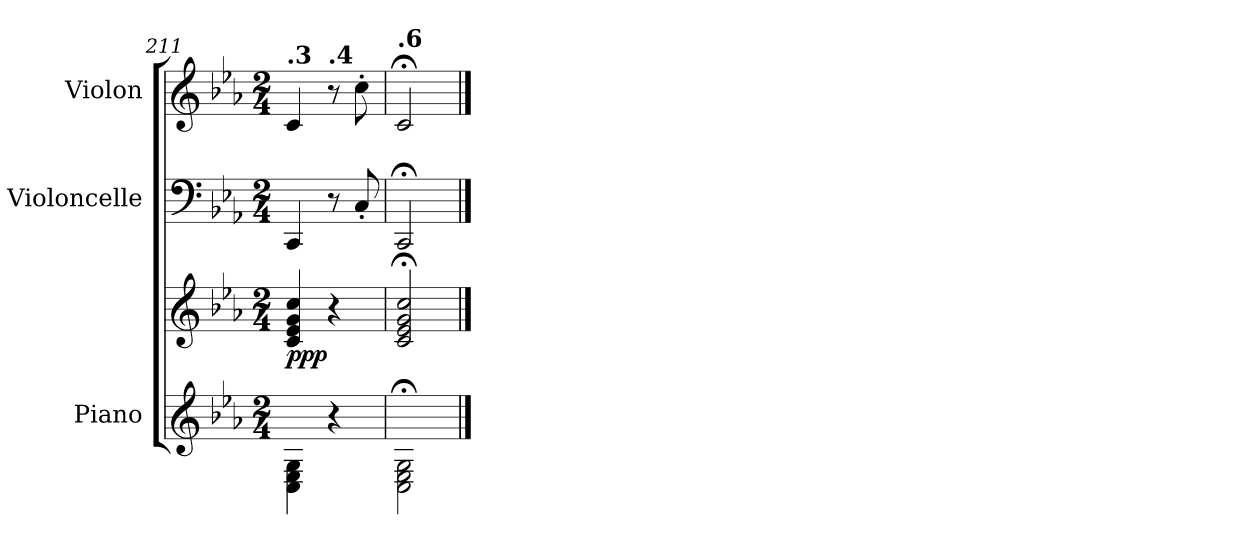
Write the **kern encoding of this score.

**kern	**kern	**dynam	**kern	**kern
*part3	*part3	*part3	*part2	*part1
*staff4	*staff3	*staff3/4	*staff2	*staff1
*I"Piano	*	*	*I"Violoncelle	*I"Violon
*I'Pno	*	*	*I'Vc	*I'Vln
*clefG2	*clefG2	*	*clefF4	*clefG2
*k[b-e-a-]	*k[b-e-a-]	*	*k[b-e-a-]	*k[b-e-a-]
*M2/4	*M2/4	*	*M2/4	*M2/4
*MM31	*MM31	*	*MM31	*MM31
=211	=211	=211	=211	=211
!	!	!	!	!LO:TX:a:B:t=.3
!	!	!LO:DY:b	!	!
4C\ 4E-\ 4G\	4c/ 4e-/ 4g/ 4cc/	ppp	4CC/	4c/
*	*	*	*	*MM30
!	!	!	!	!LO:TX:a:B:t=.4
4r	4r	.	8r	8r
*	*	*	*	*MM30
.	.	.	8C'/	8cc'\
=212	=212	=212	=212	=212
*	*	*	*	*MM29
!	!	!	!	!LO:TX:a:B:t=.6
2C\; 2E-\; 2G\;	2c/;< 2e-/;< 2g/;< 2cc/;<	.	2CC;</	2c;</
==	==	==	==	==
*-	*-	*-	*-	*-
